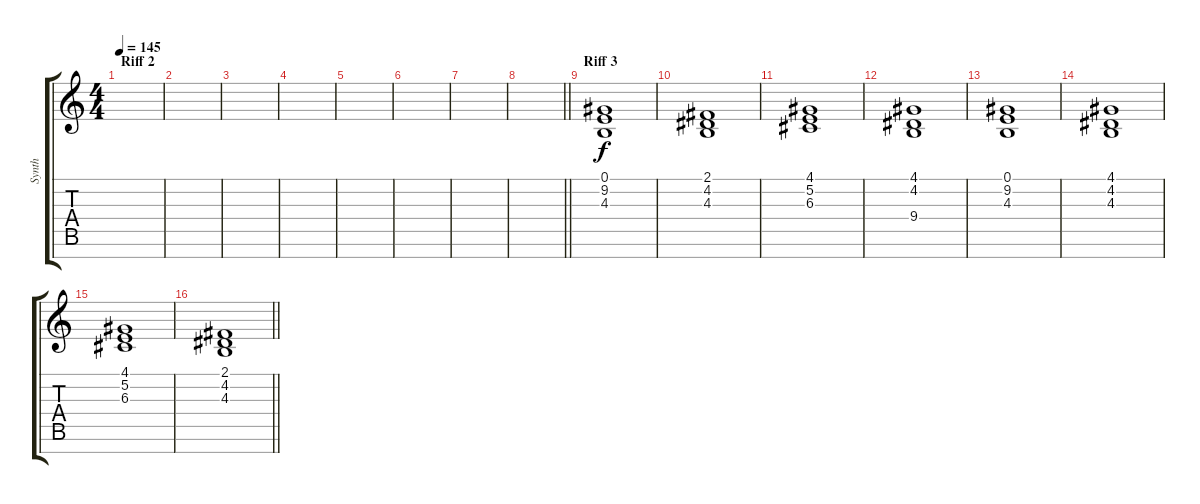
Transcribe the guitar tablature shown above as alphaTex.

\track ("Synth" "Synth") {instrument choiraahs}
\staff {score tabs}
\tuning (E4 B3 G3 D3 A2 E2 B1) {hide}
\ts (4 4)
\section ("" "Riff 2")
\tempo 145
\clef g2
\ks c
|
|
|
|
|
|
|
\barLineRight lightlight
|
\section ("" "Riff 3")
(0.1 9.2 4.3).1{instrument choiraahs} |
(2.1 4.2 4.3).1 |
(4.1 5.2 6.3).1 |
(4.1 4.2 9.4).1 |
(0.1 9.2 4.3).1 |
(4.1 4.2 4.3).1 |
(4.1 5.2 6.3).1 |
\barLineRight lightlight
(2.1 4.2 4.3).1
